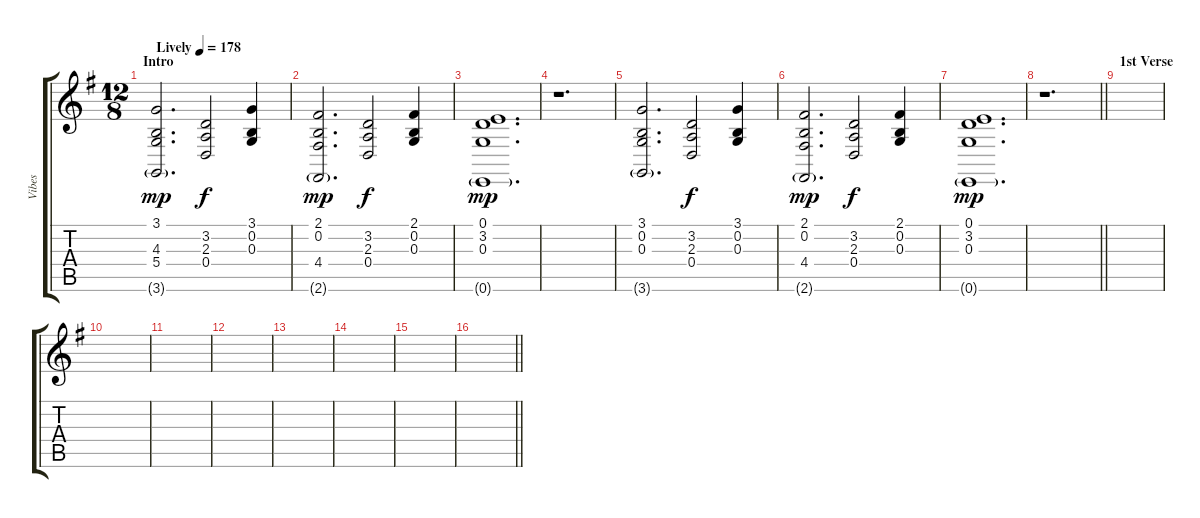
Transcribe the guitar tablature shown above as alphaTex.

\track ("Vibes" "Vibes") {instrument vibraphone}
\staff {score tabs}
\tuning (E4 B3 G3 D3 A2 E2) {hide}
\ts (12 8)
\section ("" "Intro")
\tempo (178 "Lively")
\clef g2
\ks g
(3.1 4.3 5.4 3.6{g}).2{d dy mp instrument vibraphone} (3.2 2.3 0.4).2{dy f} (3.1 0.2 0.3).4 |
(2.1 0.2 4.4 2.6{g}).2{d dy mp} (3.2 2.3 0.4).2{dy f} (2.1 0.2 0.3).4 |
(0.1 3.2 0.3 0.6{g}).1{d dy mp} |
r.1{d} |
(3.1 0.2 0.3 3.6{g}).2{d} (3.2 2.3 0.4).2{dy f} (3.1 0.2 0.3).4 |
(2.1 0.2 4.4 2.6{g}).2{d dy mp} (3.2 2.3 0.4).2{dy f} (2.1 0.2 0.3).4 |
(0.1 3.2 0.3 0.6{g}).1{d dy mp} |
\barLineRight lightlight
r.1{d} |
\section ("" "1st Verse")
|
|
|
|
|
|
|
\barLineRight lightlight
